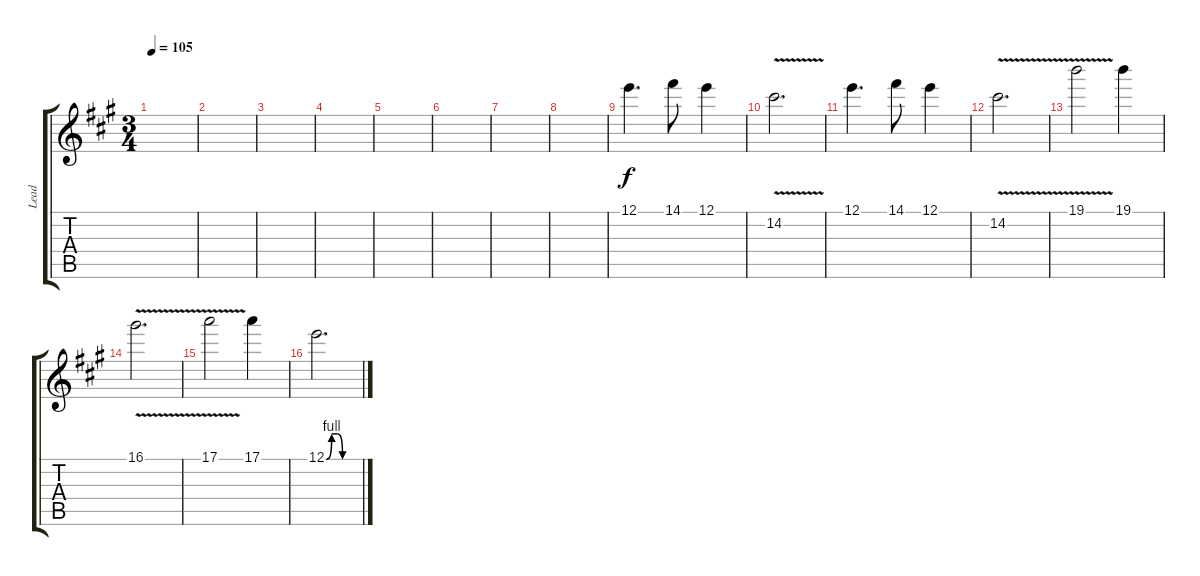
\track ("Lead" "Lead") {instrument electricguitarclean}
\staff {score tabs}
\tuning (E4 B3 G3 D3 A2 E2) {hide}
\ts (3 4)
\tempo 105
\clef g2
\ks a
|
|
|
|
|
|
|
|
12.1.4{d} 14.1.8 12.1.4 |
14.2{v}.2{d} |
12.1.4{d} 14.1.8 12.1.4 |
14.2{v}.2{d} |
19.1{v}.2 19.1.4 |
16.1{v}.2{d} |
17.1{v}.2 17.1.4 |
12.1{be (custom 0 0 10 4 20 4 30 0 60 0)}.2{d}
